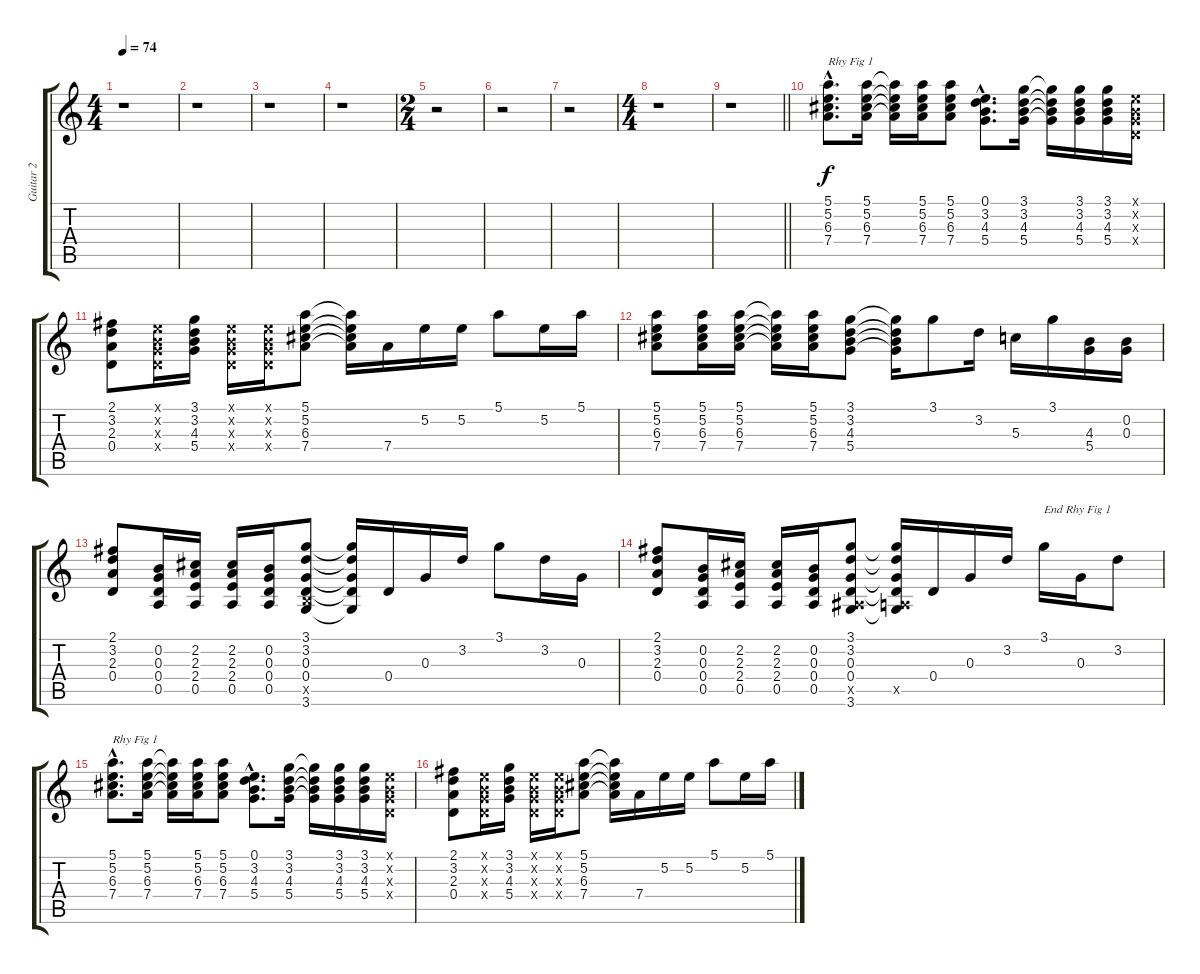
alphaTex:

\track ("Guitar 2" "Guitar 2") {instrument acousticguitarsteel}
\staff {score tabs}
\tuning (E4 B3 G3 D3 A2 E2) {hide}
\ts (4 4)
\tempo 74
\clef g2
\ks c
r.1{dy f instrument acousticguitarsteel} |
r.1 |
r.1 |
r.1 |
\ts (2 4)
r.2 |
r.2 |
r.2 |
\ts (4 4)
r.1 |
\barLineRight lightlight
r.1 |
(5.1{hac} 5.2{hac} 6.3{hac} 7.4{hac}).8{d txt "Rhy Fig 1"} (5.1 5.2 6.3 7.4).16 (5.1{t} 5.2{t} 6.3{t} 7.4{t}).16 (5.1 5.2 6.3 7.4).16 (5.1 5.2 6.3 7.4).8 (0.1{hac} 3.2{hac} 4.3{hac} 5.4{hac}).8{d} (3.1 3.2 4.3 5.4).16 (3.1{t} 3.2{t} 4.3{t} 5.4{t}).16 (3.1 3.2 4.3 5.4).16 (3.1 3.2 4.3 5.4).16 (0.1{x} 0.2{x} 0.3{x} 0.4{x}).16 |
(2.1 3.2 2.3 0.4).8 (0.1{x} 0.2{x} 0.3{x} 0.4{x}).16 (3.1 3.2 4.3 5.4).16 (0.1{x} 0.2{x} 0.3{x} 0.4{x}).16 (0.1{x} 0.2{x} 0.3{x} 0.4{x}).16 (5.1 5.2 6.3 7.4).8 (5.1{t} 5.2{t} 6.3{t} 7.4{t}).16 7.4.16 5.2.16 5.2.16 5.1.8 5.2.16 5.1.16 |
(5.1 5.2 6.3 7.4).8 (5.1 5.2 6.3 7.4).16 (5.1 5.2 6.3 7.4).16 (5.1{t} 5.2{t} 6.3{t} 7.4{t}).16 (5.1 5.2 6.3 7.4).16 (3.1 3.2 4.3 5.4).8 (3.1{t} 3.2{t} 4.3{t} 5.4{t}).16 3.1.8 3.2.16 5.3.16 3.1.16 (4.3 5.4).16 (0.2 0.3).16 |
(2.1 3.2 2.3 0.4).8 (0.2 0.3 0.4 0.5).16 (2.2 2.3 2.4 0.5).16 (2.2 2.3 2.4 0.5).16 (0.2 0.3 0.4 0.5).16 (3.1 3.2 0.3 0.4 2.5{x} 3.6).8 (3.1{t} 3.2{t} 0.3{t} 0.4{t} 3.6{t}).16 0.4.16 0.3.16 3.2.16 3.1.8 3.2.16 0.3.16 |
(2.1 3.2 2.3 0.4).8 (0.2 0.3 0.4 0.5).16 (2.2 2.3 2.4 0.5).16 (2.2 2.3 2.4 0.5).16 (0.2 0.3 0.4 0.5).16 (3.1 3.2 0.3 0.4 1.5{x} 3.6).8 (3.1{t} 3.2{t} 0.3{t} 0.4{t} 0.5{x} 3.6{t}).16 0.4.16 0.3.16 3.2.16 3.1.16{txt "End Rhy Fig 1"} 0.3.16 3.2.8 |
(5.1{hac} 5.2{hac} 6.3{hac} 7.4{hac}).8{d txt "Rhy Fig 1"} (5.1 5.2 6.3 7.4).16 (5.1{t} 5.2{t} 6.3{t} 7.4{t}).16 (5.1 5.2 6.3 7.4).16 (5.1 5.2 6.3 7.4).8 (0.1{hac} 3.2{hac} 4.3{hac} 5.4{hac}).8{d} (3.1 3.2 4.3 5.4).16 (3.1{t} 3.2{t} 4.3{t} 5.4{t}).16 (3.1 3.2 4.3 5.4).16 (3.1 3.2 4.3 5.4).16 (0.1{x} 0.2{x} 0.3{x} 0.4{x}).16 |
(2.1 3.2 2.3 0.4).8 (0.1{x} 0.2{x} 0.3{x} 0.4{x}).16 (3.1 3.2 4.3 5.4).16 (0.1{x} 0.2{x} 0.3{x} 0.4{x}).16 (0.1{x} 0.2{x} 0.3{x} 0.4{x}).16 (5.1 5.2 6.3 7.4).8 (5.1{t} 5.2{t} 6.3{t} 7.4{t}).16 7.4.16 5.2.16 5.2.16 5.1.8 5.2.16 5.1.16
